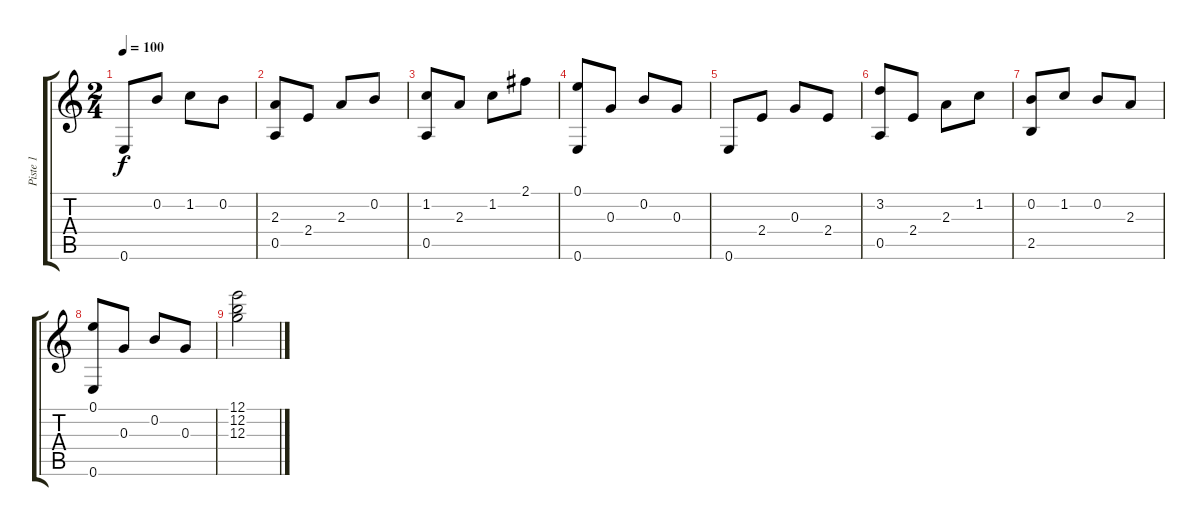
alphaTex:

\track ("Piste 1" "Piste 1") {instrument acousticguitarnylon}
\staff {score tabs}
\tuning (E4 B3 G3 D3 A2 E2) {hide}
\ts (2 4)
\tempo 100
\clef g2
\ks c
0.6.8{dy f} 0.2.8 1.2.8 0.2.8 |
(2.3 0.5).8 2.4.8 2.3.8 0.2.8 |
(1.2 0.5).8 2.3.8 1.2.8 2.1.8 |
(0.1 0.6).8 0.3.8 0.2.8 0.3.8 |
0.6.8 2.4.8 0.3.8 2.4.8 |
(3.2 0.5).8 2.4.8 2.3.8 1.2.8 |
(0.2 2.5).8 1.2.8 0.2.8 2.3.8 |
(0.1 0.6).8 0.3.8 0.2.8 0.3.8 |
(12.1 12.2 12.3).2
